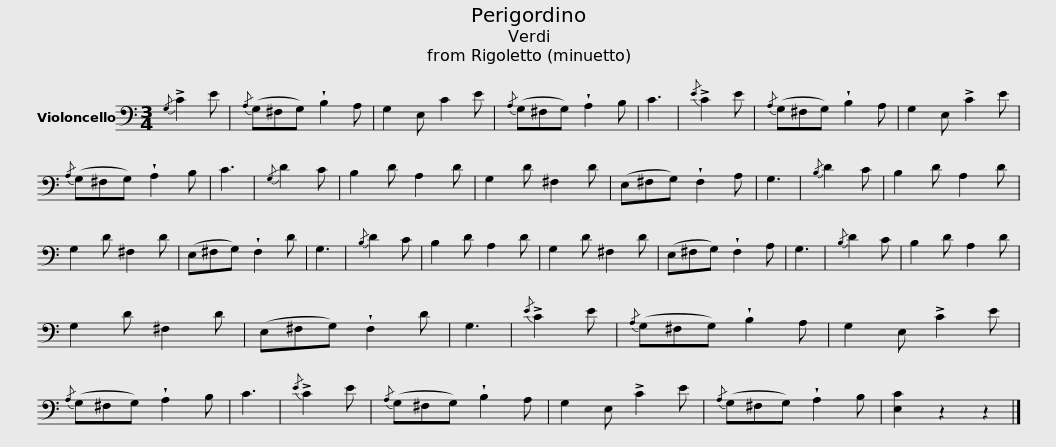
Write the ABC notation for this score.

X:1
L:1/8
M:3/4
I:linebreak $
K:C
V:1 bass
V:1
{/G,} !>!C2 E |{/A,} (G,^F,G,) !wedge!B,2 A, | G,2 E, C2 E |{/A,} (G,^F,G,) !wedge!A,2 B, | C3 |$ %5
{/E} !>!C2 E |{/A,} (G,^F,G,) !wedge!B,2 A, | G,2 E, !>!C2 E |{/A,} (G,^F,G,) !wedge!A,2 B, | C3 |$ %10
{/G,} D2 C | B,2 D A,2 D | G,2 D ^F,2 D | (E,^F,G,) !wedge!F,2 A, | G,3 |$ %15
{/B,} D2 C | B,2 D A,2 D | G,2 D ^F,2 D | (E,^F,G,) !wedge!F,2 D | G,3 |$ %20
{/B,} D2 C | B,2 D A,2 D | G,2 D ^F,2 D | (E,^F,G,) !wedge!F,2 A, | G,3 |$ %25
{/B,} D2 C | B,2 D A,2 D | G,2 D ^F,2 D | (E,^F,G,) !wedge!F,2 D | G,3 |$ %30
{/E} !>!C2 E |{/A,} (G,^F,G,) !wedge!B,2 A, | G,2 E, !>!C2 E |{/A,} (G,^F,G,) !wedge!A,2 B, | C3 |$ %35
{/E} !>!C2 E |{/A,} (G,^F,G,) !wedge!B,2 A, | G,2 E, !>!C2 E |{/A,} (G,^F,G,) !wedge!A,2 B, | [E,C]2 z2 z2 |] %40
